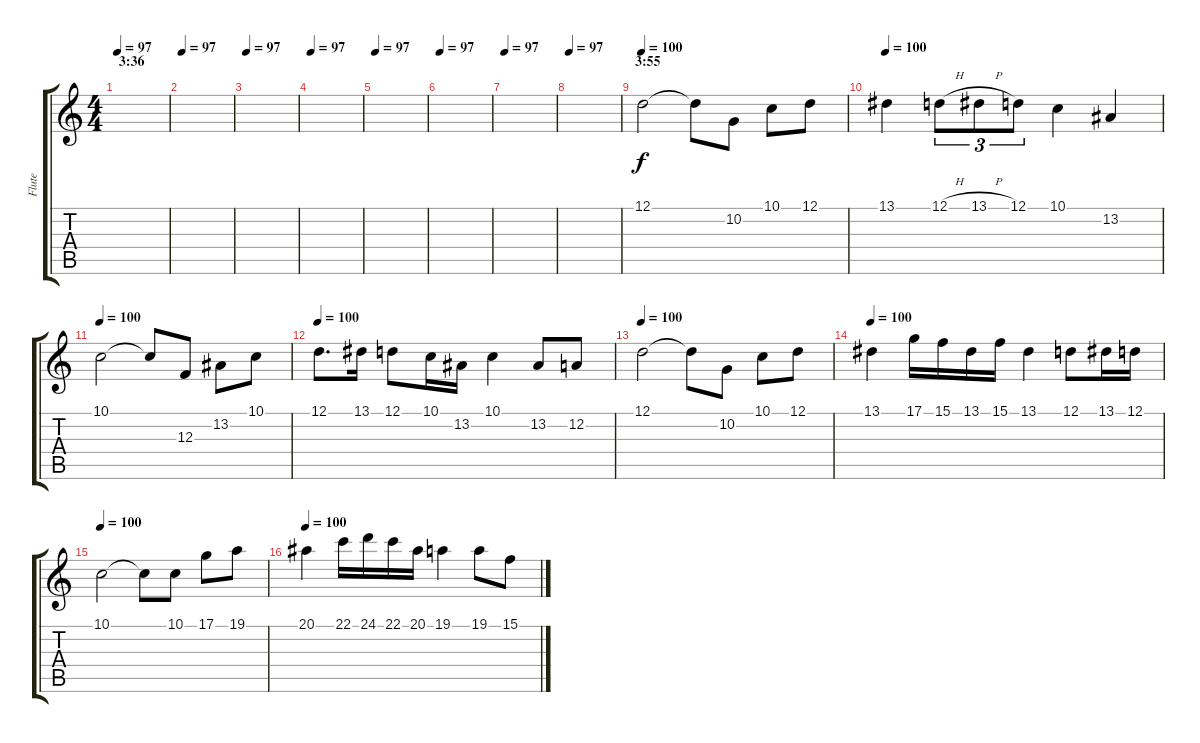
\track ("Flute" "Flute") {instrument flute}
\staff {score tabs}
\tuning (D4 A3 F3 C3 G2 D2) {hide}
\ts (4 4)
\section ("" "3:36")
\tempo 100
\tempo 97
\clef g2
\ks c
|
\tempo 100
\tempo 97
|
\tempo 100
\tempo 97
|
\tempo 100
\tempo 97
|
\tempo 100
\tempo 97
|
\tempo 100
\tempo 97
|
\tempo 97
|
\tempo 97
|
\section ("" "3:55")
\tempo 100
12.1.2{volume 10} 12.1{t}.8 10.2.8 10.1.8 12.1.8 |
\tempo 100
13.1.4 12.1{h}.8{tu (3 2)} 13.1{h}.8{tu (3 2)} 12.1.8{tu (3 2)} 10.1.4 13.2.4 |
\tempo 100
10.1.2 10.1{t}.8 12.3.8 13.2.8 10.1.8 |
\tempo 100
12.1.8{d} 13.1.16 12.1.8 10.1.16 13.2.16 10.1.4 13.2.8 12.2.8 |
\tempo 100
12.1.2{volume 10} 12.1{t}.8 10.2.8 10.1.8 12.1.8 |
\tempo 100
13.1.4 17.1.16 15.1.16 13.1.16 15.1.16 13.1.4 12.1.8 13.1.16 12.1.16 |
\tempo 100
10.1.2 10.1{t}.8 10.1.8 17.1.8 19.1.8 |
\tempo 100
20.1.4 22.1.16 24.1.16 22.1.16 20.1.16 19.1.4 19.1.8 15.1.8
